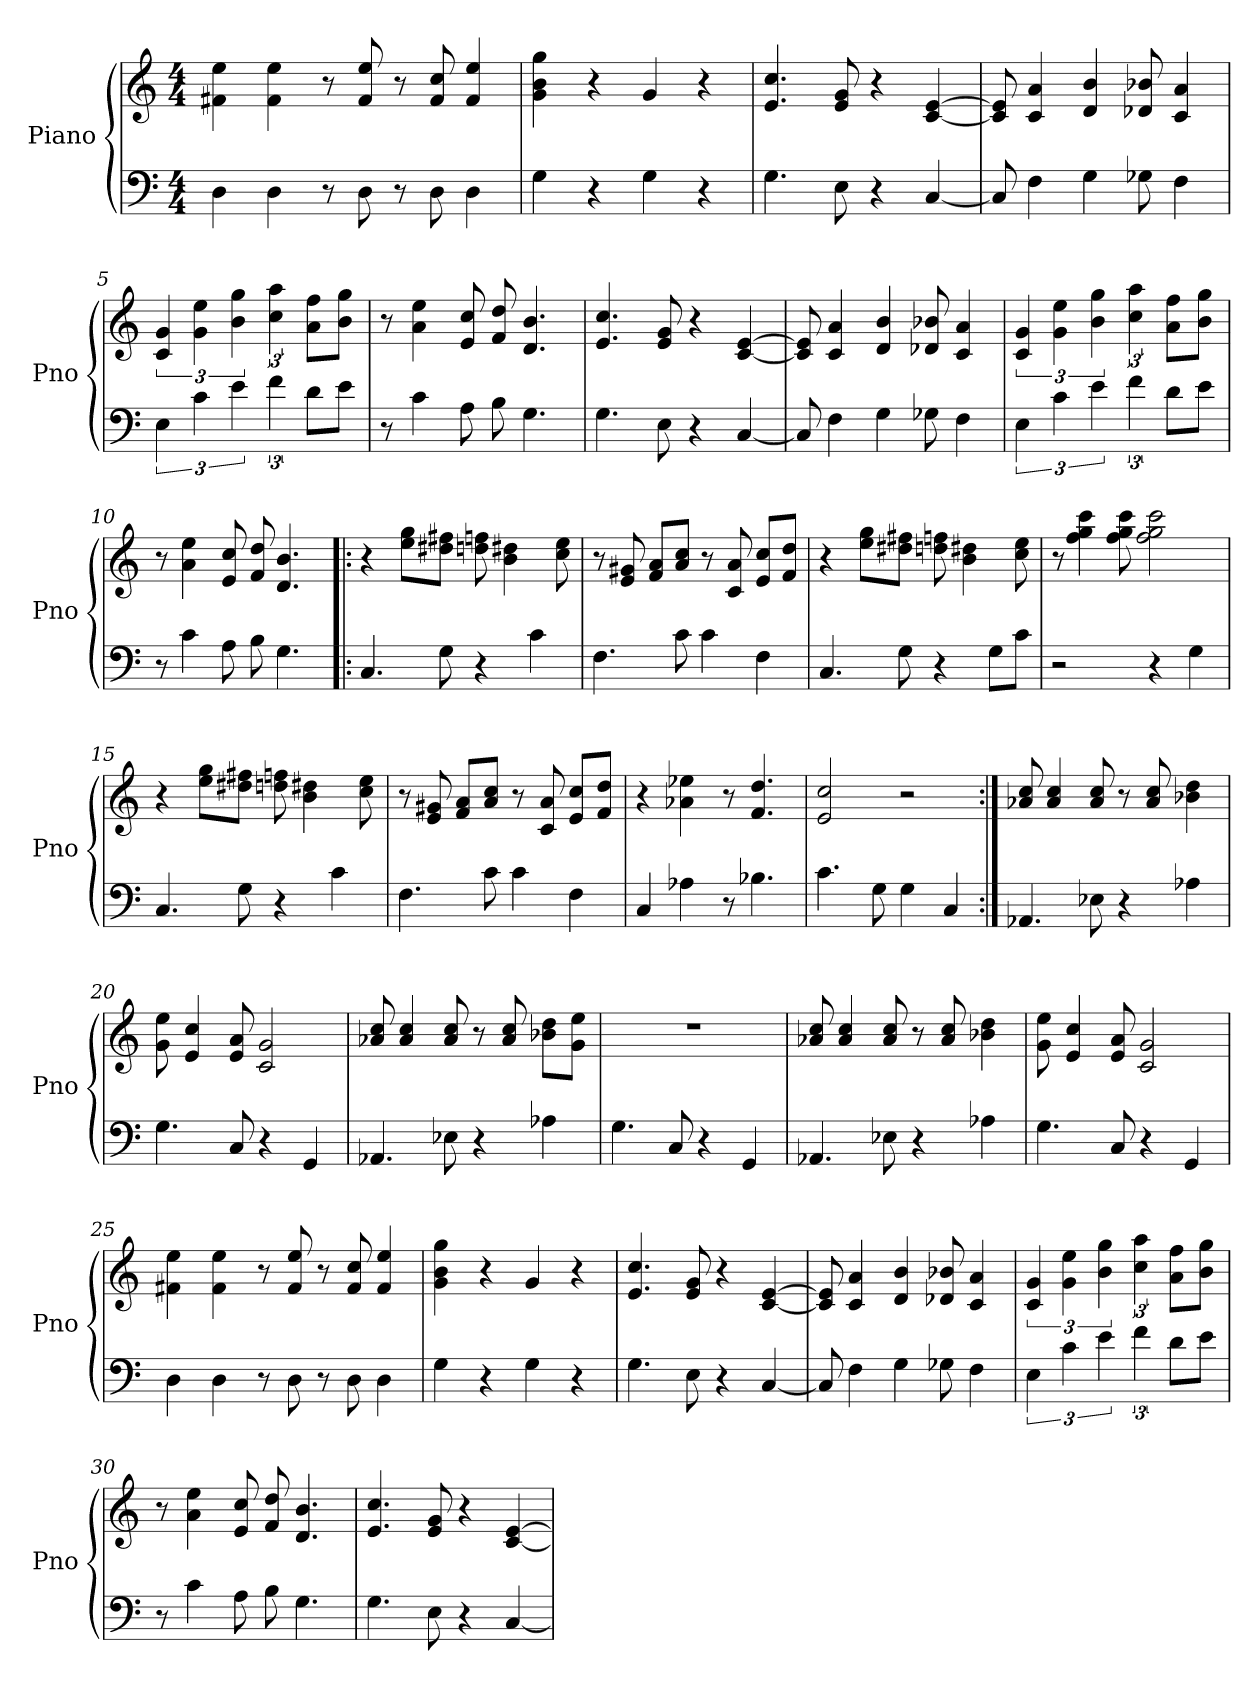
**kern	**kern
*part1	*part1
*staff2	*staff1
*I"Piano	*
*I'Pno	*
*clefF4	*clefG2
*M4/4	*M4/4
=1	=1
4D\	4f#X\ 4ee\
4D\	4f#\ 4ee\
8r	8r
8D\	8f#/ 8ee/
8r	8r
8D\	8f#/ 8cc/
4D\	4f#/ 4ee/
=2	=2
4G\	4g\ 4b\ 4gg\
4r	4r
4G\	4g/
4r	4r
=3	=3
4.G\	4.e/ 4.cc/
8E\	8e/ 8g/
4r	4r
[<4C/	[<4c/ [>4e/
=4	=4
8C/]	8c/] 8e/]
4F\	4c/ 4a/
4G\	4d/ 4b/
8G-X\	8d-X/ 8b-X/
4F\	4c/ 4a/
!!LO:LB:g=z
=5	=5
6E\	6c/ 6g/
6c\	6g\ 6ee\
6e\	6b\ 6gg\
6f\	6cc\ 6aa\
8d\L	8a\ 8ff\L
8e\J	8b\ 8gg\J
=6	=6
8r	8r
4c\	4a\ 4ee\
8A\	8e/ 8cc/
8B\	8f/ 8dd/
4.G\	4.d/ 4.b/
=7	=7
4.G\	4.e/ 4.cc/
8E\	8e/ 8g/
4r	4r
[<4C/	[<4c/ [>4e/
=8	=8
8C/]	8c/] 8e/]
4F\	4c/ 4a/
4G\	4d/ 4b/
8G-X\	8d-X/ 8b-X/
4F\	4c/ 4a/
!!LO:LB:g=z
=9	=9
6E\	6c/ 6g/
6c\	6g\ 6ee\
6e\	6b\ 6gg\
6f\	6cc\ 6aa\
8d\L	8a\ 8ff\L
8e\J	8b\ 8gg\J
=10	=10
8r	8r
4c\	4a\ 4ee\
8A\	8e/ 8cc/
8B\	8f/ 8dd/
4.G\	4.d/ 4.b/
=11!|:	=11!|:
4.C/	4r
.	8ee\ 8gg\L
8G\	8dd#X\ 8ff#X\J
4r	8ddn\ 8ffn\
.	4b\ 4dd#X\
4c\	.
.	8cc\ 8ee\
=12	=12
4.F\	8r
.	8e/ 8g#X/
.	8f/ 8a/L
8c\	8a/ 8cc/J
4c\	8r
.	8c/ 8a/
4F\	8e/ 8cc/L
.	8f/ 8dd/J
!!LO:LB:g=z
=13	=13
4.C/	4r
.	8ee\ 8gg\L
8G\	8dd#X\ 8ff#X\J
4r	8ddn\ 8ffn\
.	4b\ 4dd#X\
8G\L	.
8c\J	8cc\ 8ee\
=14	=14
2r	8r
.	4ff\ 4gg\ 4ccc\
.	8ff\ 8gg\ 8ccc\
4r	2ff\ 2gg\ 2ccc\
4G\	.
=15	=15
4.C/	4r
.	8ee\ 8gg\L
8G\	8dd#X\ 8ff#X\J
4r	8ddn\ 8ffn\
.	4b\ 4dd#X\
4c\	.
.	8cc\ 8ee\
=16	=16
4.F\	8r
.	8e/ 8g#X/
.	8f/ 8a/L
8c\	8a/ 8cc/J
4c\	8r
.	8c/ 8a/
4F\	8e/ 8cc/L
.	8f/ 8dd/J
!!LO:LB:g=z
=17	=17
4C/	4r
4A-X\	4a-X\ 4ee-X\
8r	8r
4.B-X\	4.f/ 4.dd/
=18	=18
4.c\	2e/ 2cc/
8G\	.
4G\	2r
4C/	.
=19:|!	=19:|!
4.AA-X/	8a-X/ 8cc/
.	4a-/ 4cc/
8E-X\	8a-/ 8cc/
4r	8r
.	8a-/ 8cc/
4A-X\	4b-X\ 4dd\
=20	=20
4.G\	8g\ 8ee\
.	4e/ 4cc/
8C/	8e/ 8a/
4r	2c/ 2g/
4GG/	.
!!LO:PB:g=z
=21	=21
4.AA-X/	8a-X/ 8cc/
.	4a-/ 4cc/
8E-X\	8a-/ 8cc/
4r	8r
.	8a-/ 8cc/
4A-X\	8b-X\ 8dd\L
.	8g\ 8ee\J
=22	=22
4.G\	1r
8C/	.
4r	.
4GG/	.
=23	=23
4.AA-X/	8a-X/ 8cc/
.	4a-/ 4cc/
8E-X\	8a-/ 8cc/
4r	8r
.	8a-/ 8cc/
4A-X\	4b-X\ 4dd\
=24	=24
4.G\	8g\ 8ee\
.	4e/ 4cc/
8C/	8e/ 8a/
4r	2c/ 2g/
4GG/	.
!!LO:LB:g=z
=25	=25
4D\	4f#X\ 4ee\
4D\	4f#\ 4ee\
8r	8r
8D\	8f#/ 8ee/
8r	8r
8D\	8f#/ 8cc/
4D\	4f#/ 4ee/
=26	=26
4G\	4g\ 4b\ 4gg\
4r	4r
4G\	4g/
4r	4r
=27	=27
4.G\	4.e/ 4.cc/
8E\	8e/ 8g/
4r	4r
[<4C/	[<4c/ [>4e/
=28	=28
8C/]	8c/] 8e/]
4F\	4c/ 4a/
4G\	4d/ 4b/
8G-X\	8d-X/ 8b-X/
4F\	4c/ 4a/
!!LO:LB:g=z
=29	=29
6E\	6c/ 6g/
6c\	6g\ 6ee\
6e\	6b\ 6gg\
6f\	6cc\ 6aa\
8d\L	8a\ 8ff\L
8e\J	8b\ 8gg\J
=30	=30
8r	8r
4c\	4a\ 4ee\
8A\	8e/ 8cc/
8B\	8f/ 8dd/
4.G\	4.d/ 4.b/
=31	=31
4.G\	4.e/ 4.cc/
8E\	8e/ 8g/
4r	4r
[<4C/	[<4c/ [>4e/
=	=
*-	*-
